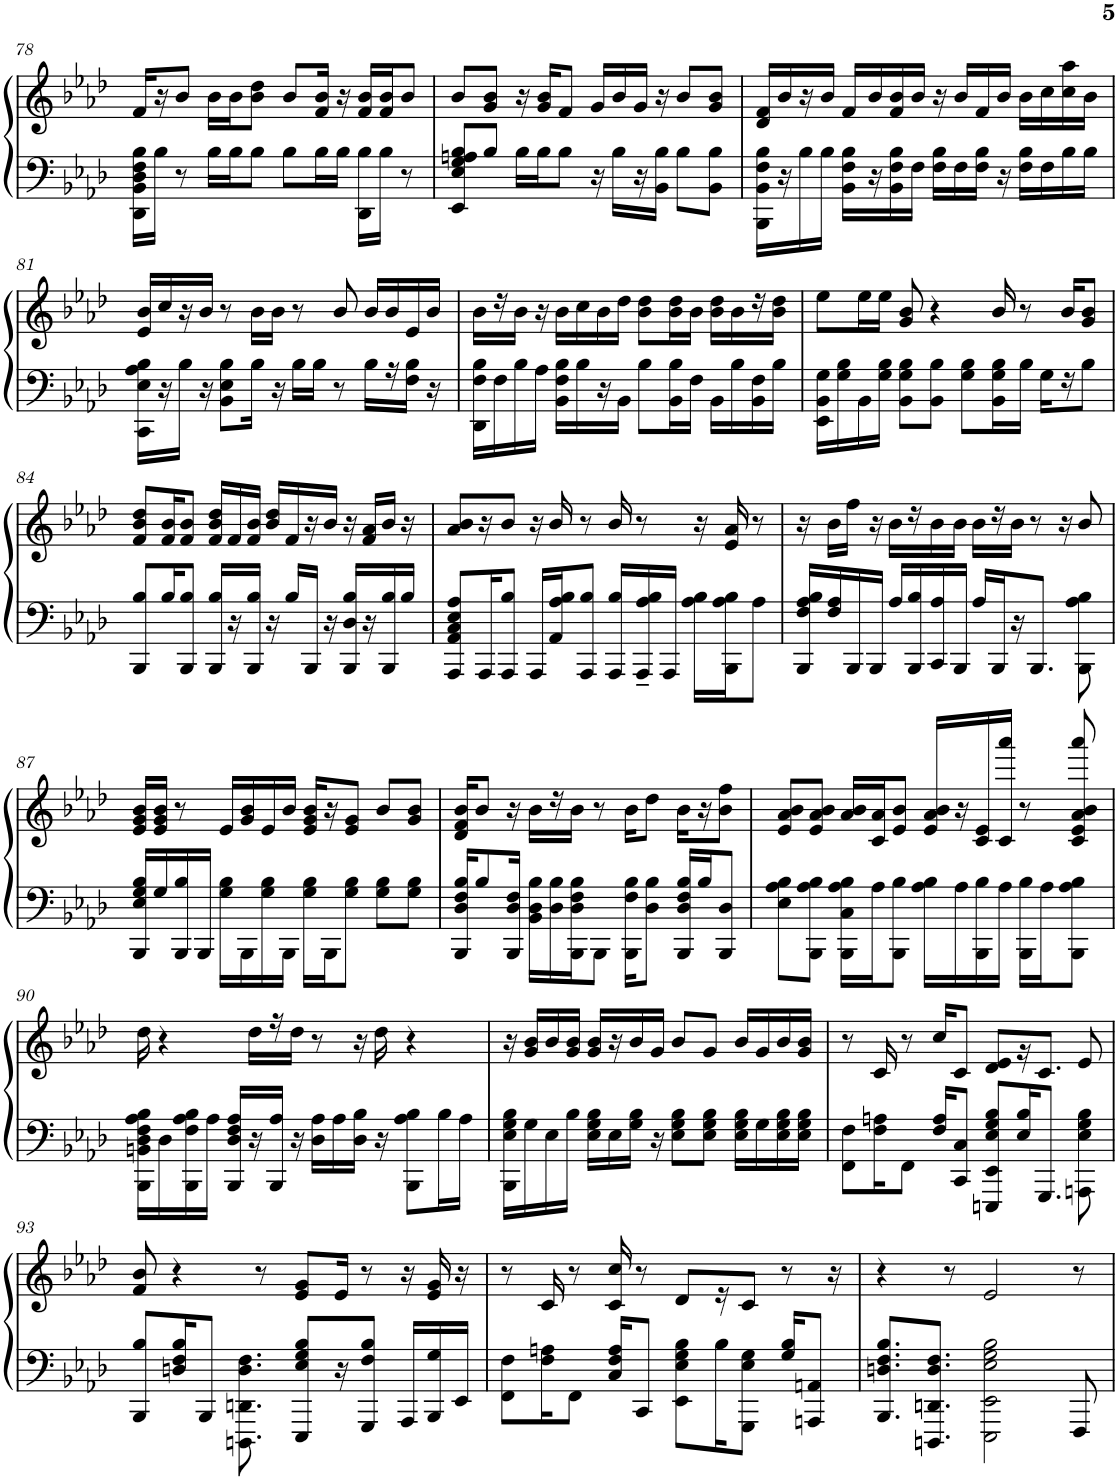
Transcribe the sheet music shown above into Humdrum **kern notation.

**kern	**kern
*part1	*part1
*staff2	*staff1
*I"Piano	*
*I'Pno	*
!!LO:PB:g=z
*clefF4	*clefG2
*k[b-e-a-d-]	*k[b-e-a-d-]
*A-:	*A-:
*M4/4	*M4/4
=78	=78
16DD-\ 16BB-\ 16D-\ 16F\ 16B-\LL	16f/LL
16B-\JJ	16r
8r	8b-/J
16B-\LL	16b-\LL
16B-\J	16b-\J
8B-\J	8b-\ 8dd-\J
8B-\L	8b-/L
16B-\L	16f/ 16b-/Jk
16B-\JJ	16r
16DD-\ 16B-\LL	16f/ 16b-/LL
16B-\JJ	16f/ 16b-/J
8r	8b-/J
=79	=79
8EE-/ 8E-/ 8G/ 8An/ 8B-/L	8b-/L
8B-/J	8g/ 8b-/J
16B-\LL	16r
16B-\J	16g/ 16b-/KL
8B-\J	8f/J
16r	16g/LL
16B-\LL	16b-/
16r	16g/JJ
16BB-\ 16B-\JJ	16r
8B-\L	8b-/L
8BB-\ 8B-\J	8g/ 8b-/J
=80	=80
16BBB-\ 16BB-\ 16F\ 16B-\LL	16d-/ 16f/LL
16r	16b-/
16B-\	16r
16B-\JJ	16b-/JJ
16BB-\ 16F\ 16B-\LL	16f/LL
16r	16b-/
16BB-\ 16F\ 16B-\	16f/ 16b-/
16F\JJ	16b-/JJ
16F\ 16B-\LL	16r
16F\	16b-/LL
16F\ 16B-\JJ	16f/
16r	16b-/JJ
16F\ 16B-\LL	16b-\LL
16F\	16cc\
16B-\	16cc\ 16aa-\
16B-\JJ	16b-\JJ
!!LO:LB:g=z
=81	=81
16CC\ 16E-\ 16A-\ 16B-\LL	16e-/ 16b-/LL
16r	16cc/
16B-\JJ	16r
16r	16b-/JJ
8BB-\ 8E-\ 8B-\L	8r
16B-\Jk	16b-\LL
16r	16b-\JJ
16B-\LL	8r
16B-\JJ	.
8r	8b-/
16B-\LL	16b-/LL
16r	16b-/
16F\ 16B-\JJ	16e-/
16r	16b-/JJ
=82	=82
16DD-\ 16F\ 16B-\LL	16b-\LL
16F\	16r
16B-\	16b-\JJ
16A-\JJ	16r
16BB-\ 16F\ 16B-\LL	16b-\LL
16B-\	16cc\
16r	16b-\
16BB-\JJ	16dd-\JJ
8B-\L	8b-\ 8dd-\L
16BB-\ 16B-\L	16b-\ 16dd-\L
16F\JJ	16b-\JJ
16BB-\LL	16b-\ 16dd-\LL
16B-\	16b-\
16BB-\ 16F\	16r
16B-\JJ	16b-\ 16dd-\JJ
=83	=83
16EE-\ 16BB-\ 16G\LL	8ee-\L
16G\ 16B-\	.
16BB-\	16ee-\L
16G\ 16B-\JJ	16ee-\JJ
8BB-\ 8G\ 8B-\L	8g/ 8b-/
8BB-\ 8B-\J	4r
8G\ 8B-\L	.
16BB-\ 16G\ 16B-\L	16b-/
16B-\JJ	8r
16G\LL	.
16r	16b-/KL
8B-\J	8g/ 8b-/J
!!LO:LB:g=z
=84	=84
8BBB-/ 8B-/L	8f/ 8b-/ 8dd-/L
16B-/K	16f/ 16b-/K
8BBB-/ 8B-/J	8f/ 8b-/J
16BBB-/ 16B-/LL	16f/ 16b-/ 16dd-/LL
16r	16f/
16BBB-/ 16B-/JJ	16f/ 16b-/JJ
16r	16b-/ 16dd-/LL
16B-/LL	16f/
16BBB-/JJ	16r
16r	16b-/JJ
16BBB-/ 16D-/ 16B-/LL	16r
16r	16f/ 16a-/LL
16BBB-/ 16B-/	16b-/JJ
16B-/JJ	16r
=85	=85
8AAA-/ 8AA-/ 8C/ 8E-/ 8A-/L	8a-/ 8b-/L
16AAA-/K	16r
8AAA-/ 8B-/J	8b-/J
16AAA-/LL	16r
16AA-/ 16A-/ 16B-/J	16b-/
8AAA-/ 8B-/J	8r
16AAA-/ 16B-/LL	16b-/
16AAA-/~ 16A-/~ 16B-/~	8r
16AAA-/JJ	.
16A-\ 16B-\LL	16r
16BBB-\ 16A-\ 16B-\J	16e-/ 16a-/
8A-\J	8r
=86	=86
16BBB-/ 16F/ 16A-/ 16B-/LL	16r
16F/ 16A-/	16b-\LL
16BBB-/	16ff\JJ
16BBB-/JJ	16r
16A-/LL	16b-\LL
16BBB-/ 16B-/	16r
16CC/ 16A-/	16b-\
16BBB-/JJ	16b-\JJ
16A-/LL	16b-\LL
16BBB-/	16r
16r	16b-\JJ
8.BBB-/J	8r
.	16r
8BBB-\ 8A-\ 8B-\	8b-/
!!LO:LB:g=z
=87	=87
16BBB-/ 16E-/ 16G/ 16B-/LL	16e-/ 16g/ 16b-/LL
16G/	16e-/ 16g/ 16b-/JJ
16BBB-/ 16B-/	8r
16BBB-/JJ	.
16G\ 16B-\LL	16e-/LL
16BBB-\	16g/ 16b-/
16G\ 16B-\	16e-/
16BBB-\JJ	16b-/JJ
16G\ 16B-\LL	16e-/ 16g/ 16b-/LL
16BBB-\J	16r
8G\ 8B-\J	8e-/ 8g/J
8G\ 8B-\L	8b-/L
8G\ 8B-\J	8g/ 8b-/J
=88	=88
16BBB-/ 16D-/ 16F/ 16B-/KL	16d-/ 16f/ 16b-/KL
8B-/	8b-/J
16BBB-/ 16D-/ 16F/Jk	16r
16BB-\ 16D-\ 16B-\LL	16b-\LL
16D-\ 16B-\	16r
16BBB-\ 16D-\ 16F\ 16B-\J	16b-\JJ
8BBB-\J	8r
16BBB-\ 16F\ 16B-\KL	16b-\KL
8D-\ 8B-\J	8dd-\J
16BBB-/ 16D-/ 16F/ 16B-/LL	16b-\LL
16B-/J	16r
8BBB-/ 8D-/J	8b-\ 8ff\J
=89	=89
8E-\ 8A-\ 8B-\L	8e-/ 8a-/ 8b-/L
8BBB-\ 8A-\ 8B-\J	8e-/ 8a-/ 8b-/J
16BBB-\ 16C\ 16A-\ 16B-\LL	16a-/ 16b-/LL
16A-\J	16c/ 16a-/J
8BBB-\ 8B-\J	8e-/ 8b-/J
16A-\ 16B-\LL	16e-/ 16a-/ 16b-/LL
16A-\	16r
16BBB-\ 16B-\	16c/ 16e-/
16A-\JJ	16c/ 16aaa-/JJ
16BBB-\ 16B-\LL	8r
16A-\J	.
8BBB-\ 8A-\ 8B-\J	8c/ 8e-/ 8a-/ 8b-/ 8aaa-/
!!LO:LB:g=z
=90	=90
16BBB-\ 16BBn\ 16D-\ 16F\ 16A-\ 16B-\LL	16dd-\
16D-\	4r
16BBB-\ 16F\ 16A-\ 16B-\	.
16A-\JJ	.
16BBB-/ 16D-/ 16F/ 16A-/LL	.
16r	16dd-\LL
16BBB-/ 16A-/JJ	16r
16r	16dd-\JJ
16D-\ 16A-\LL	8r
16A-\	.
16D-\ 16B-\JJ	16r
16r	16dd-\
8BBB-\ 8A-\ 8B-\L	4r
16B-\L	.
16A-\JJ	.
=91	=91
16BBB-\ 16E-\ 16G\ 16B-\LL	16r
16G\	16g/ 16b-/LL
16E-\	16b-/
16B-\JJ	16g/ 16b-/JJ
16E-\ 16G\ 16B-\LL	16g/ 16b-/LL
16E-\	16r
16G\ 16B-\JJ	16b-/
16r	16g/JJ
8E-\ 8G\ 8B-\L	8b-/L
8E-\ 8G\ 8B-\J	8g/J
16E-\ 16G\ 16B-\LL	16b-/LL
16G\	16g/
16E-\ 16G\ 16B-\	16b-/
16E-\ 16G\ 16B-\JJ	16g/ 16b-/JJ
=92	=92
8FF\ 8F\L	8r
16F\ 16An\K	16c/
8FF\J	8r
16F/ 16A/KL	16cc/KL
8CC/ 8C/J	8c/J
8EEEn/ 8EE-/ 8E-/ 8G/ 8B-/L	8d-/ 8e-/L
16E-/ 16B-/K	16r
8.GGG/J	8.c/J
8AAAn\ 8E-\ 8G\ 8B-\	8e-/
!!LO:LB:g=z
=93	=93
8BBB-/ 8B-/L	8f/ 8b-/
16Dn/ 16F/ 16B-/K	4r
8BBB-/J	.
8.DDDn\ 8.DDn\ 8.D\ 8.F\	.
.	8r
8EEE-/ 8E-/ 8G/ 8B-/L	8e-/ 8g/L
16r	16e-/Jk
8GGG/ 8F/ 8B-/J	8r
16AAA-/LL	16r
16BBB-/ 16G/	16e-/ 16g/
16EE-/JJ	16r
=94	=94
8FF\ 8F\L	8r
16F\ 16An\K	16c/
8FF\J	8r
16C/ 16F/ 16A/KL	16c/ 16cc/
8CC/J	8r
8EE-\ 8E-\ 8G\ 8B-\L	8d-/L
16B-\K	16r
8GGG\ 8E-\ 8G\J	8c/J
16G/ 16B-/KL	8r
8AAAn/ 8AAn/J	.
.	16r
=95	=95
8.BBB-/ 8.Dn/ 8.F/ 8.B-/L	4r
8.DDDn/ 8.DDn/ 8.D/ 8.F/J	.
.	8r
2EEE-\ 2EE-\ 2E-\ 2G\ 2B-\	2e-/
8FFF/	8r
=	=
*-	*-
